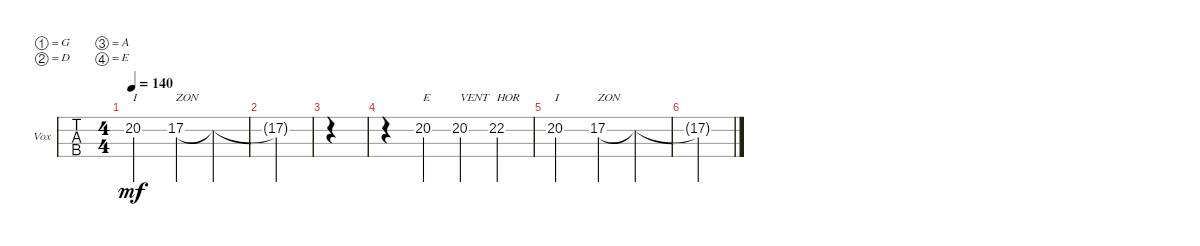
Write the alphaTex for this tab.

\defaultSystemsLayout 4
\bracketExtendMode groupsimilarinstruments
\firstSystemTrackNameOrientation horizontal
\otherSystemsTrackNameOrientation horizontal
\track ("Vox" "Vox") {instrument electricbassfinger}
\staff {tabs}
\tuning (G3 D3 A2 E2)
\ts (4 4)
\tempo 140
\clef f4
\ks c
20.2.2{txt "I" dy mf} 17.2.4{txt "ZON"} 17.2{t}.4 |
17.2{t}.4 |
|
r.4 20.2.4{txt "E"} 20.2.4{txt "VENT"} 22.2.4{txt "HOR"} |
20.2.2{txt "I"} 17.2.4{txt "ZON"} 17.2{t}.4 |
17.2{t}.4
